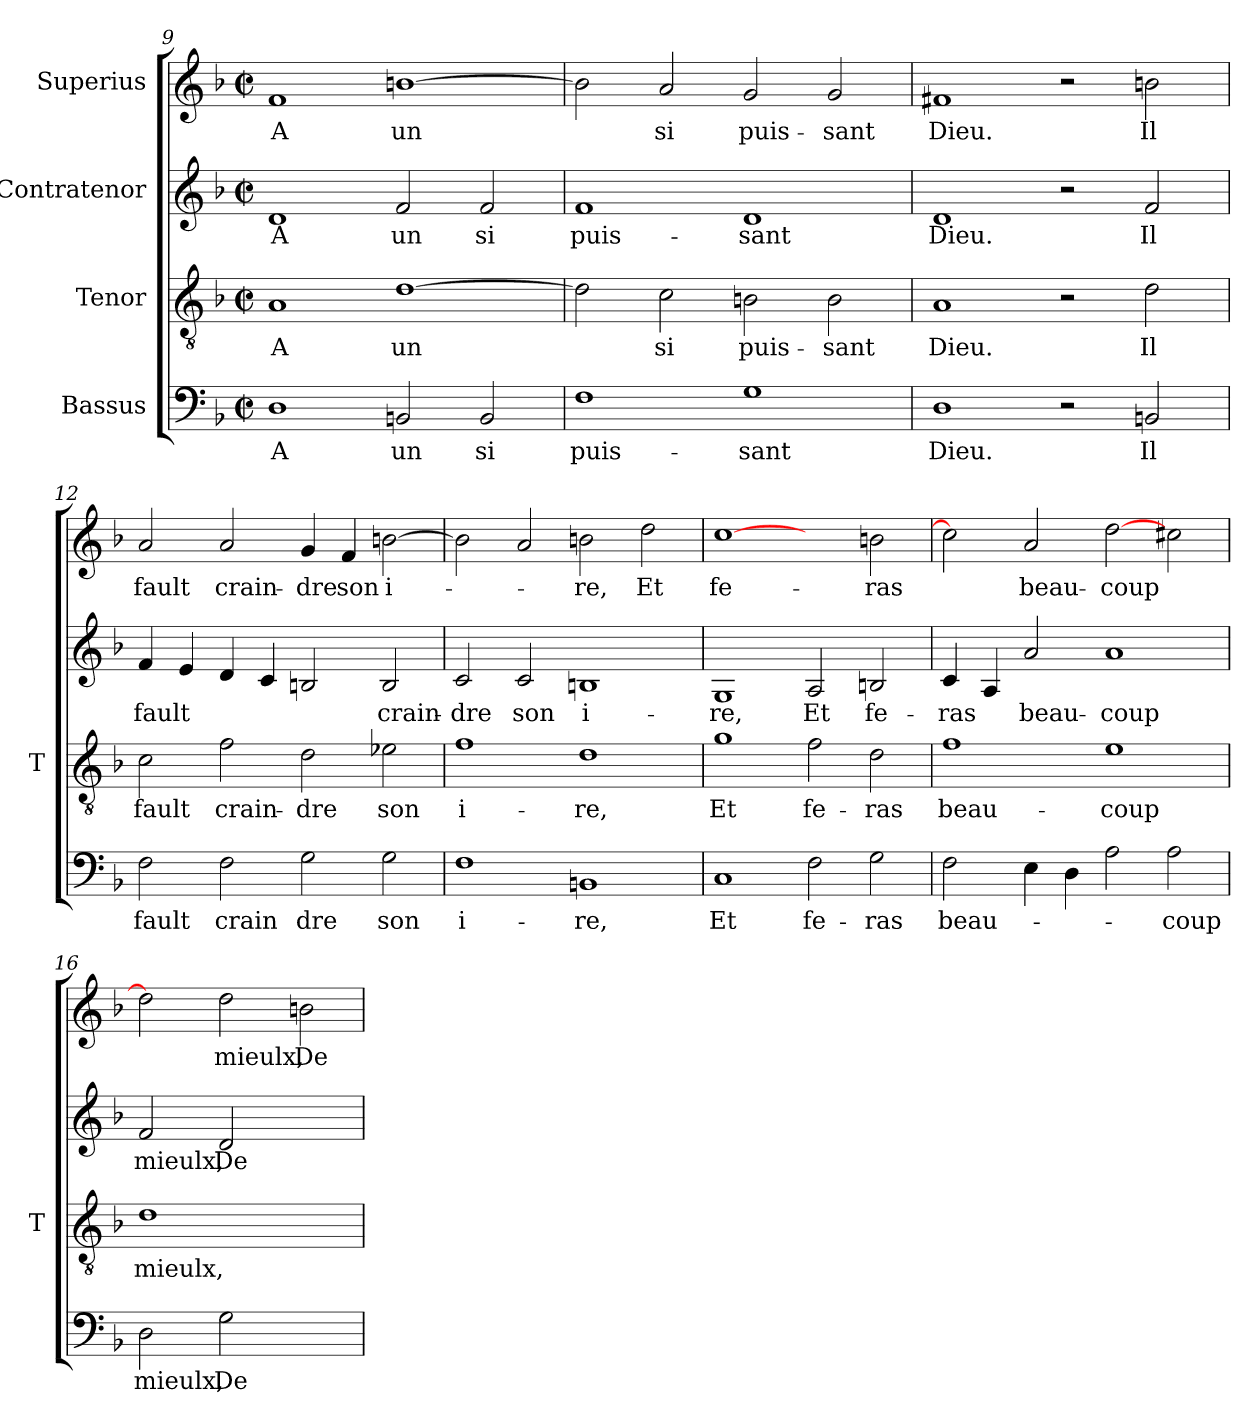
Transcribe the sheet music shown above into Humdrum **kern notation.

**kern	**text	**kern	**text	**kern	**text	**kern	**text
*part4	*part4	*part3	*part3	*part2	*part2	*part1	*part1
*staff4	*staff4	*staff3	*staff3	*staff2	*staff2	*staff1	*staff1
*I"Bassus	*	*I"Tenor	*	*I"Contratenor	*	*I"Superius	*
*	*	*I'T	*	*	*	*	*
!!LO:PB:g=z
*clefF4	*	*clefGv2	*	*clefG2	*	*clefG2	*
*k[b-]	*	*k[b-]	*	*k[b-]	*	*k[b-]	*
*F:	*	*F:	*	*F:	*	*F:	*
*M2/2	*	*M2/2	*	*M2/2	*	*M2/2	*
*met(c|)	*	*met(c|)	*	*met(c|)	*	*met(c|)	*
=9	=9	=9	=9	=9	=9	=9	=9
1D	-A	1A	-A	1d	-A	1f	-A
2BBn	-un	[1d	-un	2f	-un	[1b	-un
2BB	-si	.	.	2f	-si	.	.
=10	=10	=10	=10	=10	=10	=10	=10
1F	puis-	2d]	.	1f	puis-	2b]	.
.	.	2c	-si	.	.	2a	-si
1G	-sant	2B	puis-	1d	-sant	2g	puis-
.	.	2B	-sant	.	.	2g	-sant
=11	=11	=11	=11	=11	=11	=11	=11
1D	-Dieu.	1A	-Dieu.	1d	-Dieu.	1f#X	-Dieu.
2r	.	2r	.	2r	.	2r	.
2BBn	-Il	2d	-Il	2f	-Il	2b	-Il
=12	=12	=12	=12	=12	=12	=12	=12
2F	-fault	2c	-fault	4f	-fault	2a	-fault
.	.	.	.	4e	.	.	.
2F	-crain	2f	crain-	4d	.	2a	crain-
.	.	.	.	4c	.	.	.
2G	-dre	2d	-dre	2Bn	.	4g	-dre
.	.	.	.	.	.	4f	-son
2G	-son	2e-X	-son	2B	crain-	[2b	i-
=13	=13	=13	=13	=13	=13	=13	=13
1F	i-	1f	i-	2c	-dre	2b]	.
.	.	.	.	2c	-son	2a	.
1BBn	-re,	1d	-re,	1Bn	i-	2b	-re,
.	.	.	.	.	.	2dd	-Et
=14	=14	=14	=14	=14	=14	=14	=14
1C	-Et	1g	-Et	1G	-re,	[1cc	fe-
2F	fe-	2f	fe-	2A	-Et	2ryy	.
2G	-ras	2d	-ras	2Bn	fe-	2b	-ras
=15	=15	=15	=15	=15	=15	=15	=15
2F	beau-	1f	beau-	4c	-ras	2cc]	.
.	.	.	.	4A	.	.	.
4E	.	.	.	2a	beau-	2a	beau-
4D	.	.	.	.	.	.	.
2A	.	1e	-coup	1a	-coup	[2dd	-coup
2A	-coup	.	.	.	.	2cc#X	.
=16	=16	=16	=16	=16	=16	=16	=16
2D	-mieulx,	1d	-mieulx,	2f	-mieulx,	2dd]	.
2G	-De	.	.	2d	-De	2dd	-mieulx,
2ryy	.	2ryy	.	2ryy	.	2b	-De
=	=	=	=	=	=	=	=
*-	*-	*-	*-	*-	*-	*-	*-
